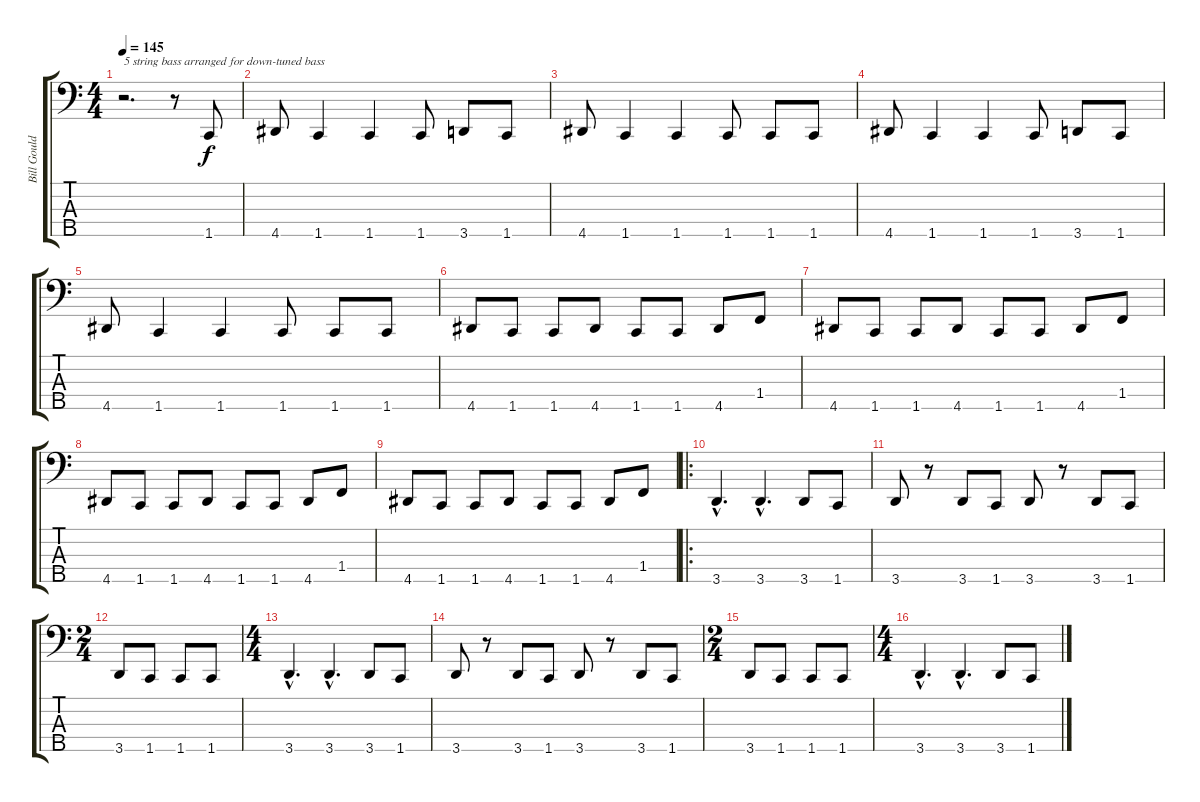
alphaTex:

\track ("Bill Gould" "Bill Gould") {instrument electricbasspick}
\staff {score tabs}
\tuning (G2 D2 A1 E1 B0) {hide}
\ts (4 4)
\tempo 145
\clef f4
\ks c
r.2{d txt "5 string bass arranged for down-tuned bass" dy f instrument electricbasspick} r.8 1.5.8 |
4.5.8 1.5.4 1.5.4 1.5.8 3.5.8 1.5.8 |
4.5.8 1.5.4 1.5.4 1.5.8 1.5.8 1.5.8 |
4.5.8 1.5.4 1.5.4 1.5.8 3.5.8 1.5.8 |
4.5.8 1.5.4 1.5.4 1.5.8 1.5.8 1.5.8 |
4.5.8 1.5.8 1.5.8 4.5.8 1.5.8 1.5.8 4.5.8 1.4.8 |
4.5.8 1.5.8 1.5.8 4.5.8 1.5.8 1.5.8 4.5.8 1.4.8 |
4.5.8 1.5.8 1.5.8 4.5.8 1.5.8 1.5.8 4.5.8 1.4.8 |
4.5.8 1.5.8 1.5.8 4.5.8 1.5.8 1.5.8 4.5.8 1.4.8 |
\ro
3.5{hac}.4{d} 3.5{hac}.4{d} 3.5.8 1.5.8 |
3.5.8 r.8 3.5.8 1.5.8 3.5.8 r.8 3.5.8 1.5.8 |
\ts (2 4)
3.5.8 1.5.8 1.5.8 1.5.8 |
\ts (4 4)
3.5{hac}.4{d} 3.5{hac}.4{d} 3.5.8 1.5.8 |
3.5.8 r.8 3.5.8 1.5.8 3.5.8 r.8 3.5.8 1.5.8 |
\ts (2 4)
3.5.8 1.5.8 1.5.8 1.5.8 |
\ts (4 4)
3.5{hac}.4{d} 3.5{hac}.4{d} 3.5.8 1.5.8
